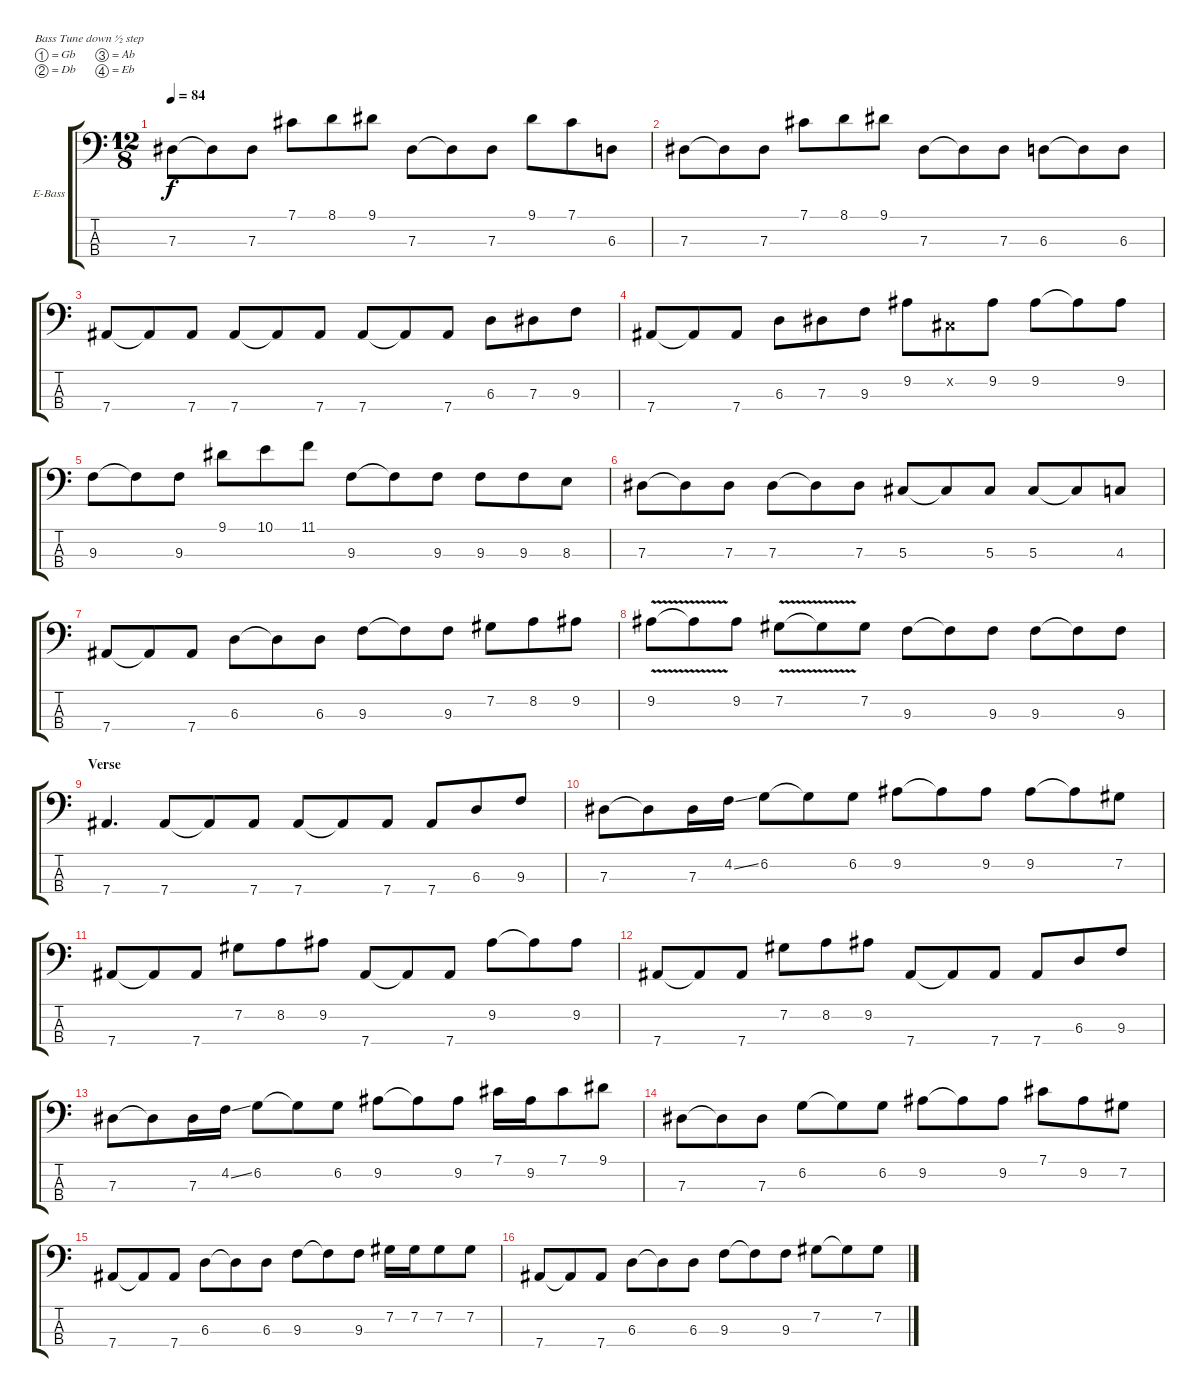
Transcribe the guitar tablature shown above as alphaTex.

\bracketExtendMode groupsimilarinstruments
\firstSystemTrackNameOrientation horizontal
\otherSystemsTrackNameOrientation horizontal
\track ("Bass" "E-Bass") {instrument electricbassfinger}
\staff {score tabs}
\tuning (Gb2 Db2 Ab1 Eb1)
\ts (12 8)
\tempo 84
\clef f4
\ks c
7.3.8{dy f} 7.3{t}.8 7.3.8 7.1.8 8.1.8 9.1.8 7.3.8 7.3{t}.8 7.3.8 9.1.8 7.1.8 6.3.8 |
7.3.8 7.3{t}.8 7.3.8 7.1.8 8.1.8 9.1.8 7.3.8 7.3{t}.8 7.3.8 6.3.8 6.3{t}.8 6.3.8 |
7.4.8 7.4{t}.8 7.4.8 7.4.8 7.4{t}.8 7.4.8 7.4.8 7.4{t}.8 7.4.8 6.3.8 7.3.8 9.3.8 |
7.4.8 7.4{t}.8 7.4.8 6.3.8 7.3.8 9.3.8 9.2.8 0.2{x}.8 9.2.8 9.2.8 9.2{t}.8 9.2.8 |
9.3.8 9.3{t}.8 9.3.8 9.1.8 10.1.8 11.1.8 9.3.8 9.3{t}.8 9.3.8 9.3.8 9.3.8 8.3.8 |
7.3.8 7.3{t}.8 7.3.8 7.3.8 7.3{t}.8 7.3.8 5.3.8 5.3{t}.8 5.3.8 5.3.8 5.3{t}.8 4.3.8 |
7.4.8 7.4{t}.8 7.4.8 6.3.8 6.3{t}.8 6.3.8 9.3.8 9.3{t}.8 9.3.8 7.2.8 8.2.8 9.2.8 |
9.2{v}.8 9.2{v t}.8 9.2.8 7.2{v}.8 7.2{v t}.8 7.2.8 9.3.8 9.3{t}.8 9.3.8 9.3.8 9.3{t}.8 9.3.8 |
\section ("" "Verse")
7.4.4{d} 7.4.8 7.4{t}.8 7.4.8 7.4.8 7.4{t}.8 7.4.8 7.4.8 6.3.8 9.3.8 |
7.3.8 7.3{t}.8 7.3.16 4.2{ss}.16 6.2.8 6.2{t}.8 6.2.8 9.2.8 9.2{t}.8 9.2.8 9.2.8 9.2{t}.8 7.2.8 |
7.4.8 7.4{t}.8 7.4.8 7.2.8 8.2.8 9.2.8 7.4.8 7.4{t}.8 7.4.8 9.2.8 9.2{t}.8 9.2.8 |
7.4.8 7.4{t}.8 7.4.8 7.2.8 8.2.8 9.2.8 7.4.8 7.4{t}.8 7.4.8 7.4.8 6.3.8 9.3.8 |
7.3.8 7.3{t}.8 7.3.16 4.2{ss}.16 6.2.8 6.2{t}.8 6.2.8 9.2.8 9.2{t}.8 9.2.8 7.1.16 9.2.16 7.1.8 9.1.8 |
7.3.8 7.3{t}.8 7.3.8 6.2.8 6.2{t}.8 6.2.8 9.2.8 9.2{t}.8 9.2.8 7.1.8 9.2.8 7.2.8 |
7.4.8 7.4{t}.8 7.4.8 6.3.8 6.3{t}.8 6.3.8 9.3.8 9.3{t}.8 9.3.8 7.2.16 7.2.16 7.2.8 7.2.8 |
7.4.8 7.4{t}.8 7.4.8 6.3.8 6.3{t}.8 6.3.8 9.3.8 9.3{t}.8 9.3.8 7.2.8 7.2{t}.8 7.2.8
